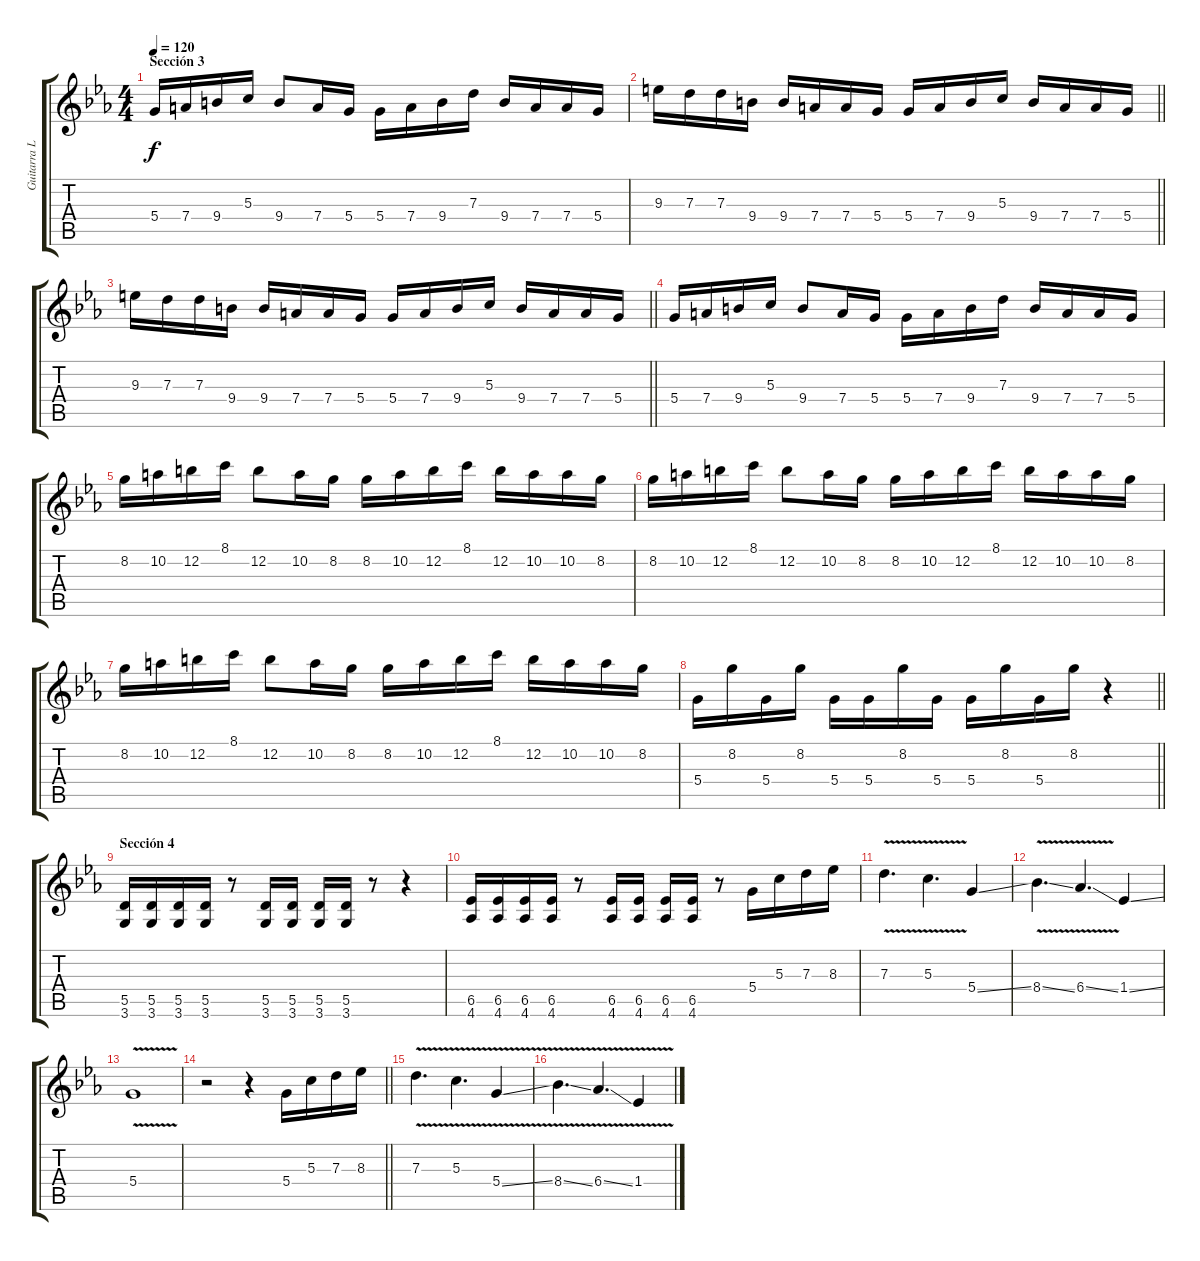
\track ("Guitarra Lider 2" "Guitarra L") {instrument distortionguitar}
\staff {score tabs}
\tuning (E4 B3 G3 D3 A2 E2) {hide}
\ts (4 4)
\section ("" "Sección 3")
\tempo 120
\clef g2
\ks eb
5.4.16{dy f} 7.4.16 9.4.16 5.3.16 9.4.8 7.4.16 5.4.16 5.4.16 7.4.16 9.4.16 7.3.16 9.4.16 7.4.16 7.4.16 5.4.16 |
\barLineRight lightlight
9.3.16 7.3.16 7.3.16 9.4.16 9.4.16 7.4.16 7.4.16 5.4.16 5.4.16 7.4.16 9.4.16 5.3.16 9.4.16 7.4.16 7.4.16 5.4.16 |
\barLineRight lightlight
9.3.16 7.3.16 7.3.16 9.4.16 9.4.16 7.4.16 7.4.16 5.4.16 5.4.16 7.4.16 9.4.16 5.3.16 9.4.16 7.4.16 7.4.16 5.4.16 |
5.4.16 7.4.16 9.4.16 5.3.16 9.4.8 7.4.16 5.4.16 5.4.16 7.4.16 9.4.16 7.3.16 9.4.16 7.4.16 7.4.16 5.4.16 |
8.2.16 10.2.16 12.2.16 8.1.16 12.2.8 10.2.16 8.2.16 8.2.16 10.2.16 12.2.16 8.1.16 12.2.16 10.2.16 10.2.16 8.2.16 |
8.2.16 10.2.16 12.2.16 8.1.16 12.2.8 10.2.16 8.2.16 8.2.16 10.2.16 12.2.16 8.1.16 12.2.16 10.2.16 10.2.16 8.2.16 |
8.2.16 10.2.16 12.2.16 8.1.16 12.2.8 10.2.16 8.2.16 8.2.16 10.2.16 12.2.16 8.1.16 12.2.16 10.2.16 10.2.16 8.2.16 |
\barLineRight lightlight
5.4.16 8.2.16 5.4.16 8.2.16 5.4.16 5.4.16 8.2.16 5.4.16 5.4.16 8.2.16 5.4.16 8.2.16 r.4 |
\section ("" "Sección 4")
(5.5 3.6).16 (5.5 3.6).16 (5.5 3.6).16 (5.5 3.6).16 r.8 (5.5 3.6).16 (5.5 3.6).16 (5.5 3.6).16 (5.5 3.6).16 r.8 r.4 |
(6.5 4.6).16 (6.5 4.6).16 (6.5 4.6).16 (6.5 4.6).16 r.8 (6.5 4.6).16 (6.5 4.6).16 (6.5 4.6).16 (6.5 4.6).16 r.8 5.4.16 5.3.16 7.3.16 8.3.16 |
7.3{v}.4{d} 5.3{v}.4{d} 5.4{ss}.4 |
8.4{v ss}.4{d beam Down} 6.4{v ss}.4{d} 1.4{ss}.4 |
5.4{v}.1 |
\barLineRight lightlight
r.2 r.4 5.4.16 5.3.16 7.3.16 8.3.16 |
7.3{v}.4{d} 5.3{v}.4{d} 5.4{v ss}.4 |
8.4{v ss}.4{d beam Down} 6.4{v ss}.4{d} 1.4{v}.4
